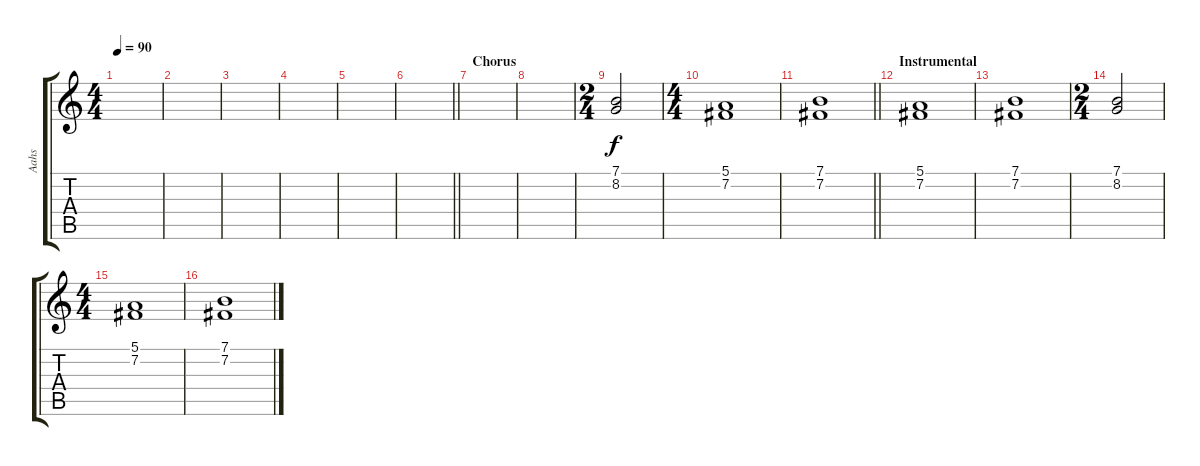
\track ("Aahs" "Aahs") {instrument choiraahs}
\staff {score tabs}
\tuning (E4 B3 G3 D3 A2 E2) {hide}
\ts (4 4)
\tempo 90
\clef g2
\ks c
|
|
|
|
|
\barLineRight lightlight
|
\section ("" "Chorus")
|
|
\ts (2 4)
(7.1 8.2).2 |
\ts (4 4)
(5.1 7.2).1 |
\barLineRight lightlight
(7.1 7.2).1 |
\section ("" "Instrumental")
(5.1 7.2).1 |
(7.1 7.2).1 |
\ts (2 4)
(7.1 8.2).2 |
\ts (4 4)
(5.1 7.2).1 |
(7.1 7.2).1
